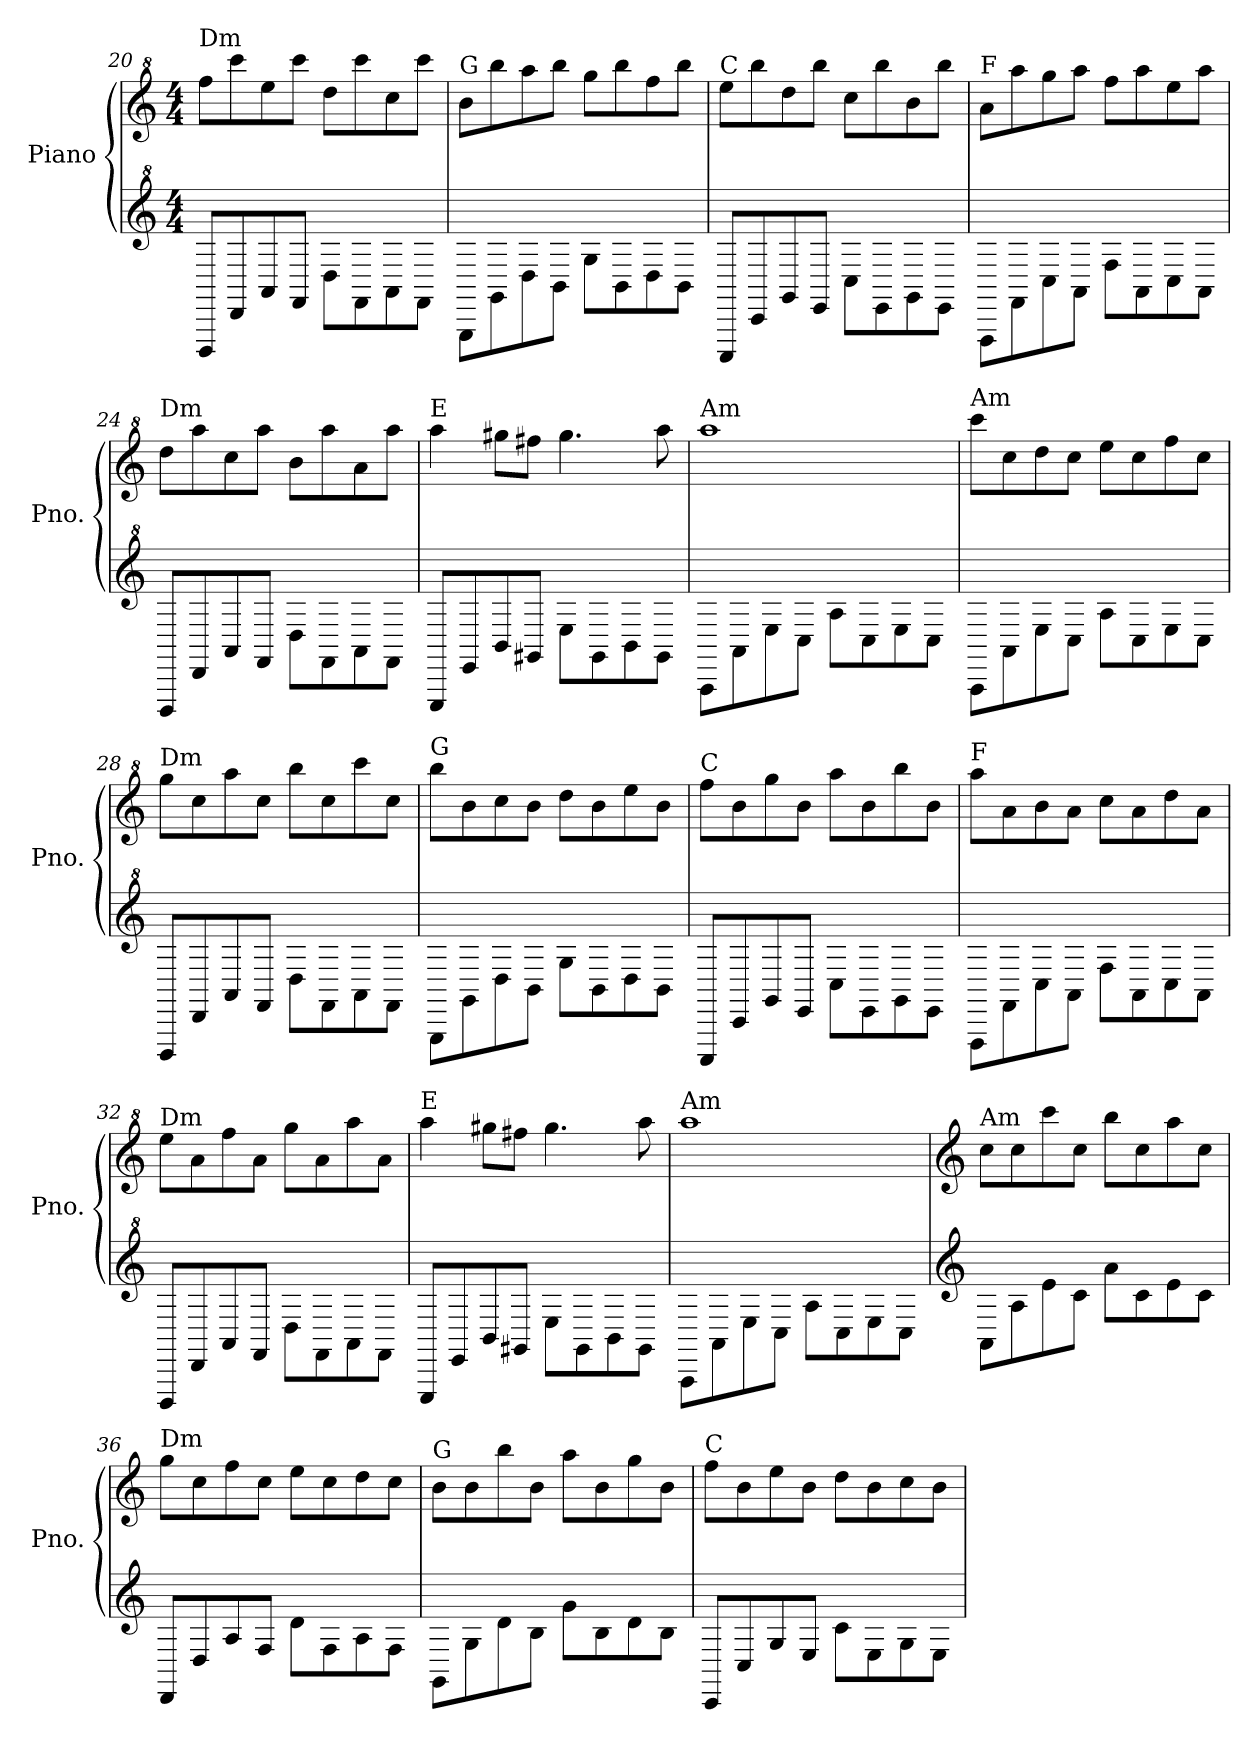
**kern	**kern
*part1	*part1
*staff2	*staff1
*I"Piano	*
*I'Pno.	*
!!LO:LB:g=z
*clefG^2	*clefG^2
*k[]	*k[]
*M4/4	*M4/4
=20	=20
!	!LO:TX:a:t=Dm
8DD/L	8fff\L
8D/	8cccc\
8A/	8eee\
8F/J	8cccc\J
8d\L	8ddd\L
8F\	8cccc\
8A\	8ccc\
8F\J	8cccc\J
=21	=21
!	!LO:TX:a:t=G
8GG\L	8bb\L
8G\	8bbb\
8d\	8aaa\
8B\J	8bbb\J
8g\L	8ggg\L
8B\	8bbb\
8d\	8fff\
8B\J	8bbb\J
=22	=22
!	!LO:TX:a:t=C
8CC/L	8eee\L
8C/	8bbb\
8G/	8ddd\
8E/J	8bbb\J
8c\L	8ccc\L
8E\	8bbb\
8G\	8bb\
8E\J	8bbb\J
=23	=23
!	!LO:TX:a:t=F
8FF\L	8aa\L
8F\	8aaa\
8c\	8ggg\
8A\J	8aaa\J
8f\L	8fff\L
8A\	8aaa\
8c\	8eee\
8A\J	8aaa\J
!!LO:PB:g=z
=24	=24
!	!LO:TX:a:t=Dm
8DD/L	8ddd\L
8D/	8aaa\
8A/	8ccc\
8F/J	8aaa\J
8d\L	8bb\L
8F\	8aaa\
8A\	8aa\
8F\J	8aaa\J
=25	=25
!	!LO:TX:a:t=E
8EE/L	4aaa\
8E/	.
8B/	8ggg#X\L
8G#X/J	8fff#X\J
8e\L	4.ggg#\
8G#\	.
8B\	.
8G#\J	8aaa\
=26	=26
!	!LO:TX:a:t=Am
8AA\L	1aaa
8A\	.
8e\	.
8c\J	.
8a\L	.
8c\	.
8e\	.
8c\J	.
=27	=27
!	!LO:TX:a:t=Am
8AA\L	8cccc\L
8A\	8ccc\
8e\	8ddd\
8c\J	8ccc\J
8a\L	8eee\L
8c\	8ccc\
8e\	8fff\
8c\J	8ccc\J
=28	=28
!	!LO:TX:a:t=Dm
8DD/L	8ggg\L
8D/	8ccc\
8A/	8aaa\
8F/J	8ccc\J
8d\L	8bbb\L
8F\	8ccc\
8A\	8cccc\
8F\J	8ccc\J
!!LO:LB:g=z
=29	=29
!	!LO:TX:a:t=G
8GG\L	8bbb\L
8G\	8bb\
8d\	8ccc\
8B\J	8bb\J
8g\L	8ddd\L
8B\	8bb\
8d\	8eee\
8B\J	8bb\J
=30	=30
!	!LO:TX:a:t=C
8CC/L	8fff\L
8C/	8bb\
8G/	8ggg\
8E/J	8bb\J
8c\L	8aaa\L
8E\	8bb\
8G\	8bbb\
8E\J	8bb\J
=31	=31
!	!LO:TX:a:t=F
8FF\L	8aaa\L
8F\	8aa\
8c\	8bb\
8A\J	8aa\J
8f\L	8ccc\L
8A\	8aa\
8c\	8ddd\
8A\J	8aa\J
=32	=32
!	!LO:TX:a:t=Dm
8DD/L	8eee\L
8D/	8aa\
8A/	8fff\
8F/J	8aa\J
8d\L	8ggg\L
8F\	8aa\
8A\	8aaa\
8F\J	8aa\J
=33	=33
!	!LO:TX:a:t=E
8EE/L	4aaa\
8E/	.
8B/	8ggg#X\L
8G#X/J	8fff#X\J
8e\L	4.ggg#\
8G#\	.
8B\	.
8G#\J	8aaa\
!!LO:LB:g=z
=34	=34
!	!LO:TX:a:t=Am
8AA\L	1aaa
8A\	.
8e\	.
8c\J	.
8a\L	.
8c\	.
8e\	.
8c\J	.
=35	=35
*clefG2	*clefG2
!	!LO:TX:a:t=Am
8AA\L	8cc\L
8A\	8cc\
8e\	8ccc\
8c\J	8cc\J
8a\L	8bb\L
8c\	8cc\
8e\	8aa\
8c\J	8cc\J
=36	=36
!	!LO:TX:a:t=Dm
8DD/L	8gg\L
8D/	8cc\
8A/	8ff\
8F/J	8cc\J
8d\L	8ee\L
8F\	8cc\
8A\	8dd\
8F\J	8cc\J
=37	=37
!	!LO:TX:a:t=G
8GG\L	8b\L
8G\	8b\
8d\	8bb\
8B\J	8b\J
8g\L	8aa\L
8B\	8b\
8d\	8gg\
8B\J	8b\J
=38	=38
!	!LO:TX:a:t=C
8CC/L	8ff\L
8C/	8b\
8G/	8ee\
8E/J	8b\J
8c\L	8dd\L
8E\	8b\
8G\	8cc\
8E\J	8b\J
=	=
*-	*-
